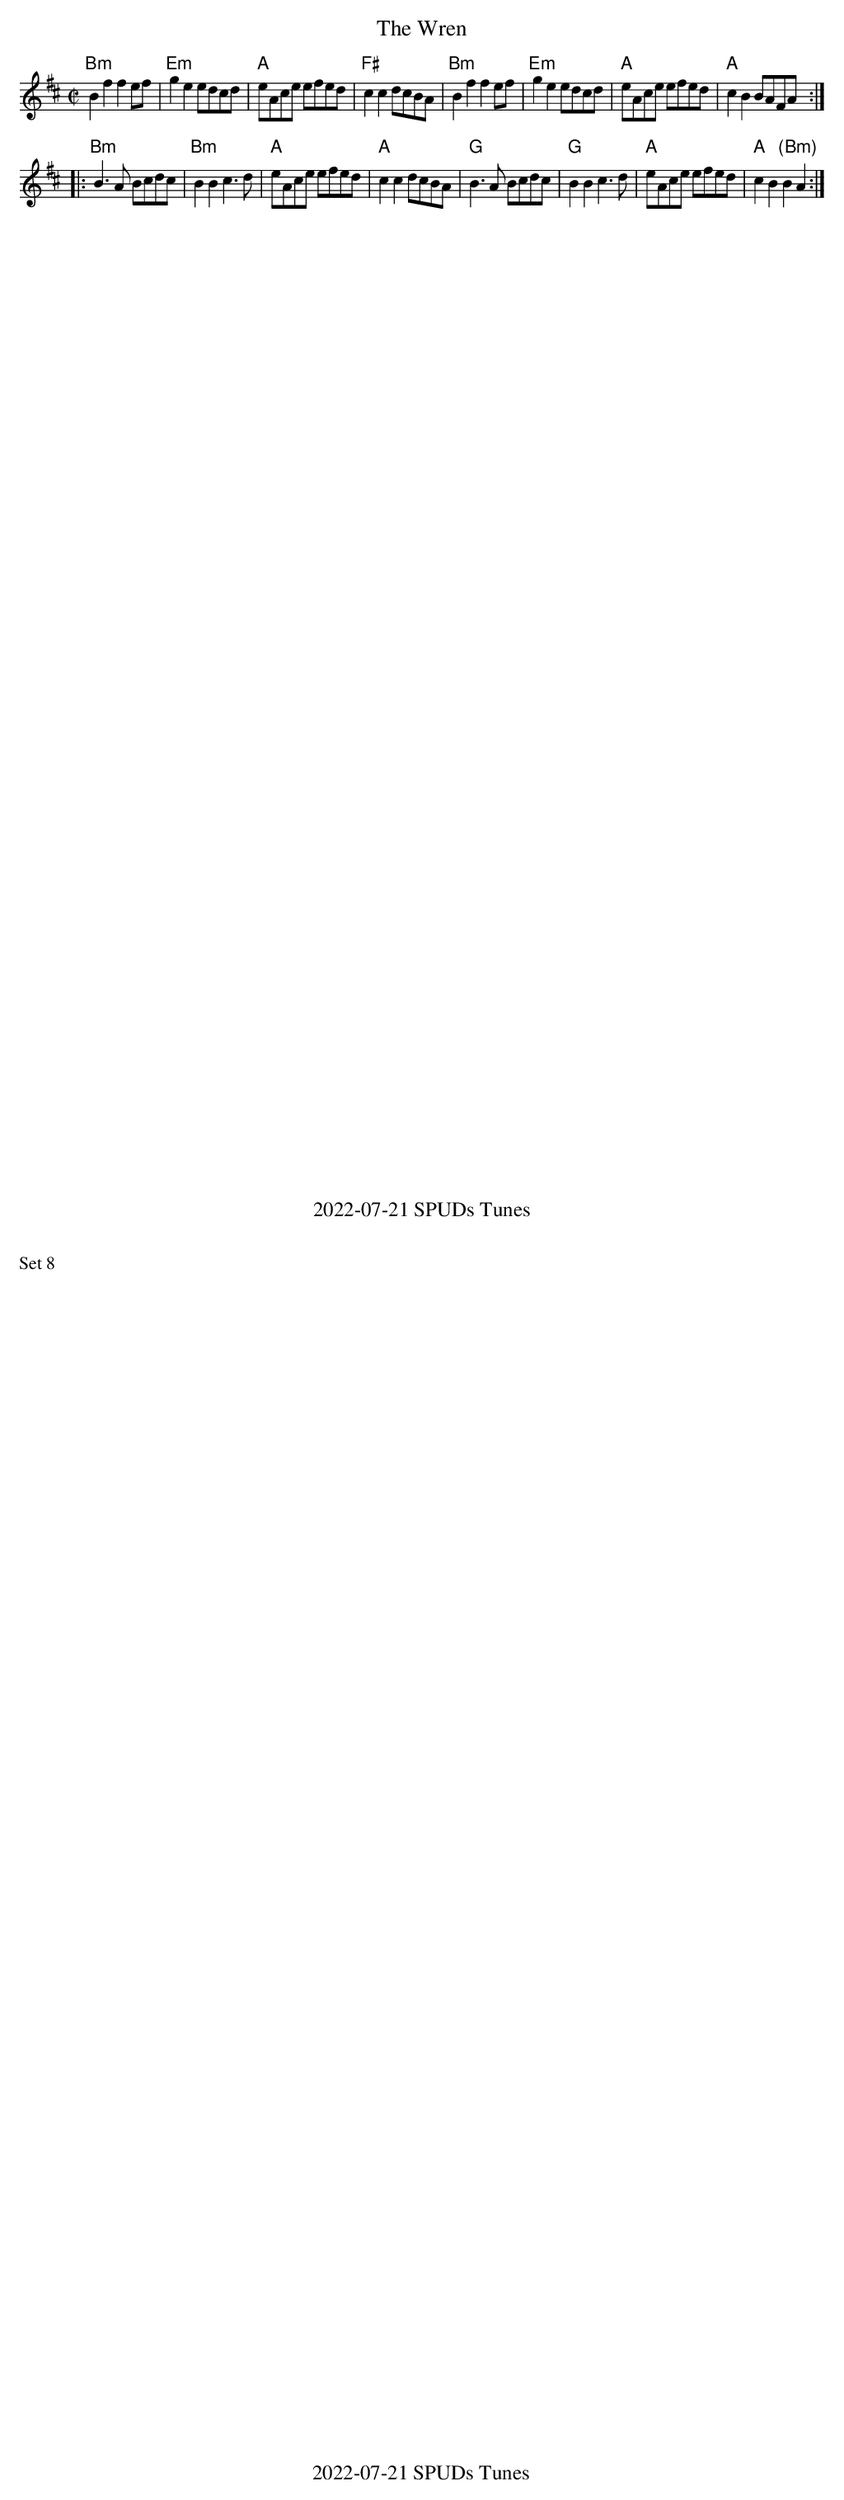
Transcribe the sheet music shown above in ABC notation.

X:1
T:The Wren
M:C|
L:1/8
K: D
"Bm"B2f2f2ef|"Em"g2 e2 edcd|"A"eAce efed|"F#"c2c2dcBA|\
"Bm"B2f2f2ef|"Em"g2 e2 edcd|"A"eAce efed|"A"c2B2BAFA:|
|:"Bm"B3A Bcdc|"Bm"B2B2c3d|"A"eAce efed|"A"c2c2dcBA|\
"G"B3A Bcdc|"G"B2B2c3d|"A"eAce efed|"A"c2B2"(Bm)"B2A2:|
